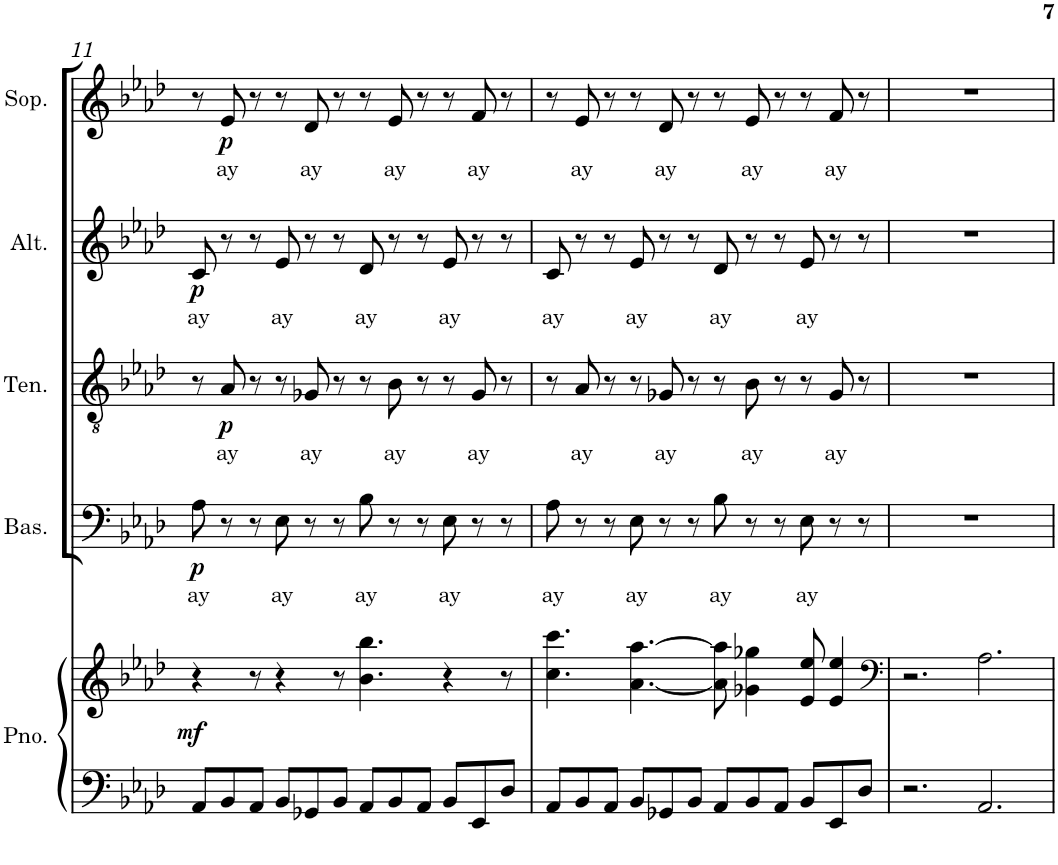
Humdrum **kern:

**kern	**kern	**dynam	**kern	**text	**dynam	**kern	**text	**dynam	**kern	**text	**dynam	**kern	**text	**dynam
*part5	*part5	*part5	*part4	*part4	*part4	*part3	*part3	*part3	*part2	*part2	*part2	*part1	*part1	*part1
*staff6	*staff5	*staff5/6	*staff4	*staff4	*staff4	*staff3	*staff3	*staff3	*staff2	*staff2	*staff2	*staff1	*staff1	*staff1
*I"Piano	*	*	*I"Bass	*	*	*I"Tenor	*	*	*I"Alto	*	*	*I"Soprano	*	*
*I'Pno.	*	*	*I'Bas.	*	*	*I'Ten.	*	*	*I'Alt.	*	*	*I'Sop.	*	*
!!LO:PB:g=z
*clefF4	*clefG2	*	*clefF4	*	*	*clefGv2	*	*	*clefG2	*	*	*clefG2	*	*
*k[b-e-a-d-]	*k[b-e-a-d-]	*	*k[b-e-a-d-]	*	*	*k[b-e-a-d-]	*	*	*k[b-e-a-d-]	*	*	*k[b-e-a-d-]	*	*
*A-:	*A-:	*	*A-:	*	*	*A-:	*	*	*A-:	*	*	*A-:	*	*
*M12/8	*M12/8	*	*M12/8	*	*	*M12/8	*	*	*M12/8	*	*	*M12/8	*	*
=11	=11	=11	=11	=11	=11	=11	=11	=11	=11	=11	=11	=11	=11	=11
!	!	!LO:DY:a=2	!	!LO:LY:b	!LO:DY:b	!	!	!	!	!LO:LY:b	!LO:DY:b	!	!	!
8AA-/L	4r	mf	8A-\	ay	p	8r	.	.	8c/	ay	p	8r	.	.
!	!	!	!	!	!	!	!LO:LY:b	!LO:DY:b	!	!	!	!	!LO:LY:b	!LO:DY:b
8BB-/	.	.	8r	.	.	8A-/	ay	p	8r	.	.	8e-/	ay	p
8AA-/J	8r	.	8r	.	.	8r	.	.	8r	.	.	8r	.	.
!	!	!	!	!LO:LY:b	!	!	!	!	!	!LO:LY:b	!	!	!	!
8BB-/L	4r	.	8E-\	ay	.	8r	.	.	8e-/	ay	.	8r	.	.
!	!	!	!	!	!	!	!LO:LY:b	!	!	!	!	!	!LO:LY:b	!
8GG-X/	.	.	8r	.	.	8G-X/	ay	.	8r	.	.	8d-/	ay	.
8BB-/J	8r	.	8r	.	.	8r	.	.	8r	.	.	8r	.	.
!	!	!	!	!LO:LY:b	!	!	!	!	!	!LO:LY:b	!	!	!	!
8AA-/L	4.b-\ 4.bb-\	.	8B-\	ay	.	8r	.	.	8d-/	ay	.	8r	.	.
!	!	!	!	!	!	!	!LO:LY:b	!	!	!	!	!	!LO:LY:b	!
8BB-/	.	.	8r	.	.	8B-\	ay	.	8r	.	.	8e-/	ay	.
8AA-/J	.	.	8r	.	.	8r	.	.	8r	.	.	8r	.	.
!	!	!	!	!LO:LY:b	!	!	!	!	!	!LO:LY:b	!	!	!	!
8BB-/L	4r	.	8E-\	ay	.	8r	.	.	8e-/	ay	.	8r	.	.
!	!	!	!	!	!	!	!LO:LY:b	!	!	!	!	!	!LO:LY:b	!
8EE-/	.	.	8r	.	.	8G-/	ay	.	8r	.	.	8f/	ay	.
8D-/J	8r	.	8r	.	.	8r	.	.	8r	.	.	8r	.	.
=12	=12	=12	=12	=12	=12	=12	=12	=12	=12	=12	=12	=12	=12	=12
!	!	!	!	!LO:LY:b	!	!	!	!	!	!LO:LY:b	!	!	!	!
8AA-/L	4.cc\ 4.ccc\	.	8A-\	ay	.	8r	.	.	8c/	ay	.	8r	.	.
!	!	!	!	!	!	!	!LO:LY:b	!	!	!	!	!	!LO:LY:b	!
8BB-/	.	.	8r	.	.	8A-/	ay	.	8r	.	.	8e-/	ay	.
8AA-/J	.	.	8r	.	.	8r	.	.	8r	.	.	8r	.	.
!	!	!	!	!LO:LY:b	!	!	!	!	!	!LO:LY:b	!	!	!	!
8BB-/L	[4.a-\ [4.aa-\	.	8E-\	ay	.	8r	.	.	8e-/	ay	.	8r	.	.
!	!	!	!	!	!	!	!LO:LY:b	!	!	!	!	!	!LO:LY:b	!
8GG-X/	.	.	8r	.	.	8G-X/	ay	.	8r	.	.	8d-/	ay	.
8BB-/J	.	.	8r	.	.	8r	.	.	8r	.	.	8r	.	.
!	!	!	!	!LO:LY:b	!	!	!	!	!	!LO:LY:b	!	!	!	!
8AA-/L	8a-\] 8aa-\]	.	8B-\	ay	.	8r	.	.	8d-/	ay	.	8r	.	.
!	!	!	!	!	!	!	!LO:LY:b	!	!	!	!	!	!LO:LY:b	!
8BB-/	4g-X\ 4gg-X\	.	8r	.	.	8B-\	ay	.	8r	.	.	8e-/	ay	.
8AA-/J	.	.	8r	.	.	8r	.	.	8r	.	.	8r	.	.
!	!	!	!	!LO:LY:b	!	!	!	!	!	!LO:LY:b	!	!	!	!
8BB-/L	8e-/ 8ee-/	.	8E-\	ay	.	8r	.	.	8e-/	ay	.	8r	.	.
!	!	!	!	!	!	!	!LO:LY:b	!	!	!	!	!	!LO:LY:b	!
8EE-/	4e-/ 4ee-/	.	8r	.	.	8G-/	ay	.	8r	.	.	8f/	ay	.
8D-/J	.	.	8r	.	.	8r	.	.	8r	.	.	8r	.	.
=13	=13	=13	=13	=13	=13	=13	=13	=13	=13	=13	=13	=13	=13	=13
*	*clefF4	*	*	*	*	*	*	*	*	*	*	*	*	*
2.r	2.r	.	1.r	.	.	1.r	.	.	1.r	.	.	1.r	.	.
2.AA-/	2.A-\	.	.	.	.	.	.	.	.	.	.	.	.	.
=	=	=	=	=	=	=	=	=	=	=	=	=	=	=
*-	*-	*-	*-	*-	*-	*-	*-	*-	*-	*-	*-	*-	*-	*-
